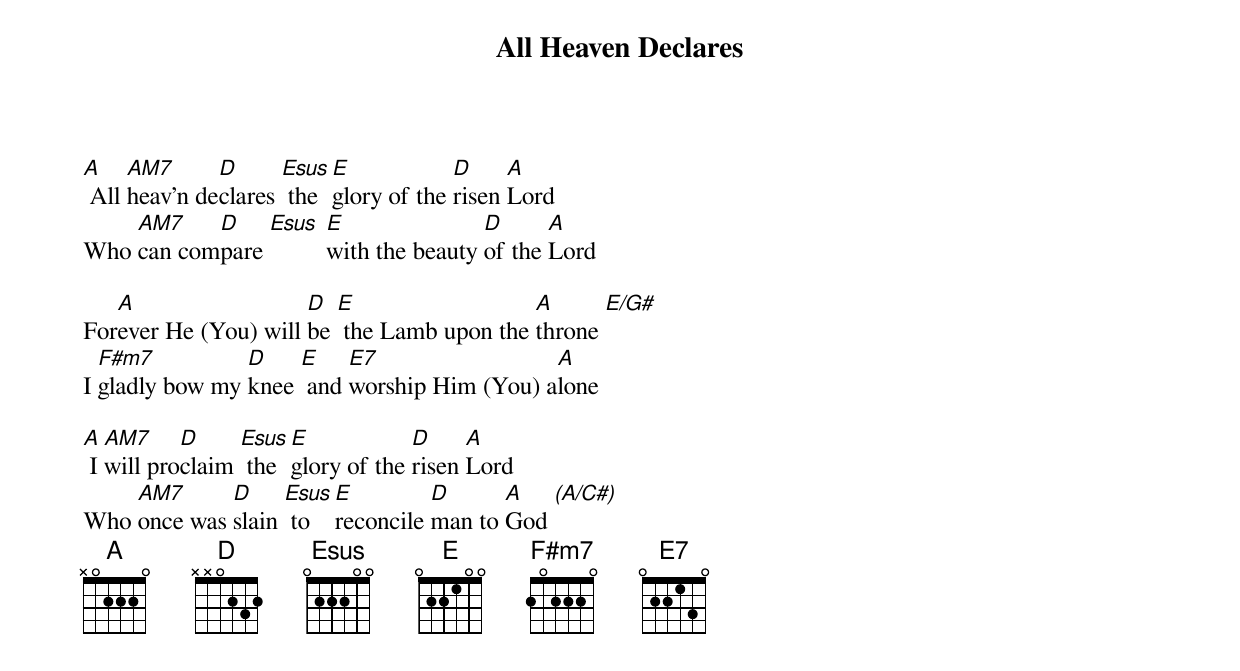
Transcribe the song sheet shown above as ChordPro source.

{title: All Heaven Declares}
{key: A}
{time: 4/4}
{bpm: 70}
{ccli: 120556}
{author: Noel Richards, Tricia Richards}
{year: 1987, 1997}
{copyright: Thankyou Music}

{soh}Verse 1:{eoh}
[A] All [AM7]heav'n de[D]clares [Esus] the [E]glory of the [D]risen [A]Lord
Who [AM7]can com[D]pare [Esus] [E]with the beauty [D]of the [A]Lord

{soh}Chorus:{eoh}
For[A]ever He (You) will [D]be [E] the Lamb upon the [A]throne [E/G#]
I [F#m7]gladly bow my [D]knee [E] and [E7]worship Him (You) a[A]lone

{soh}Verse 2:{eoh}
[A] I [AM7]will pro[D]claim [Esus] the [E]glory of the [D]risen [A]Lord
Who [AM7]once was [D]slain [Esus] to [E]reconcile [D]man to [A]God [(A/C#)]
